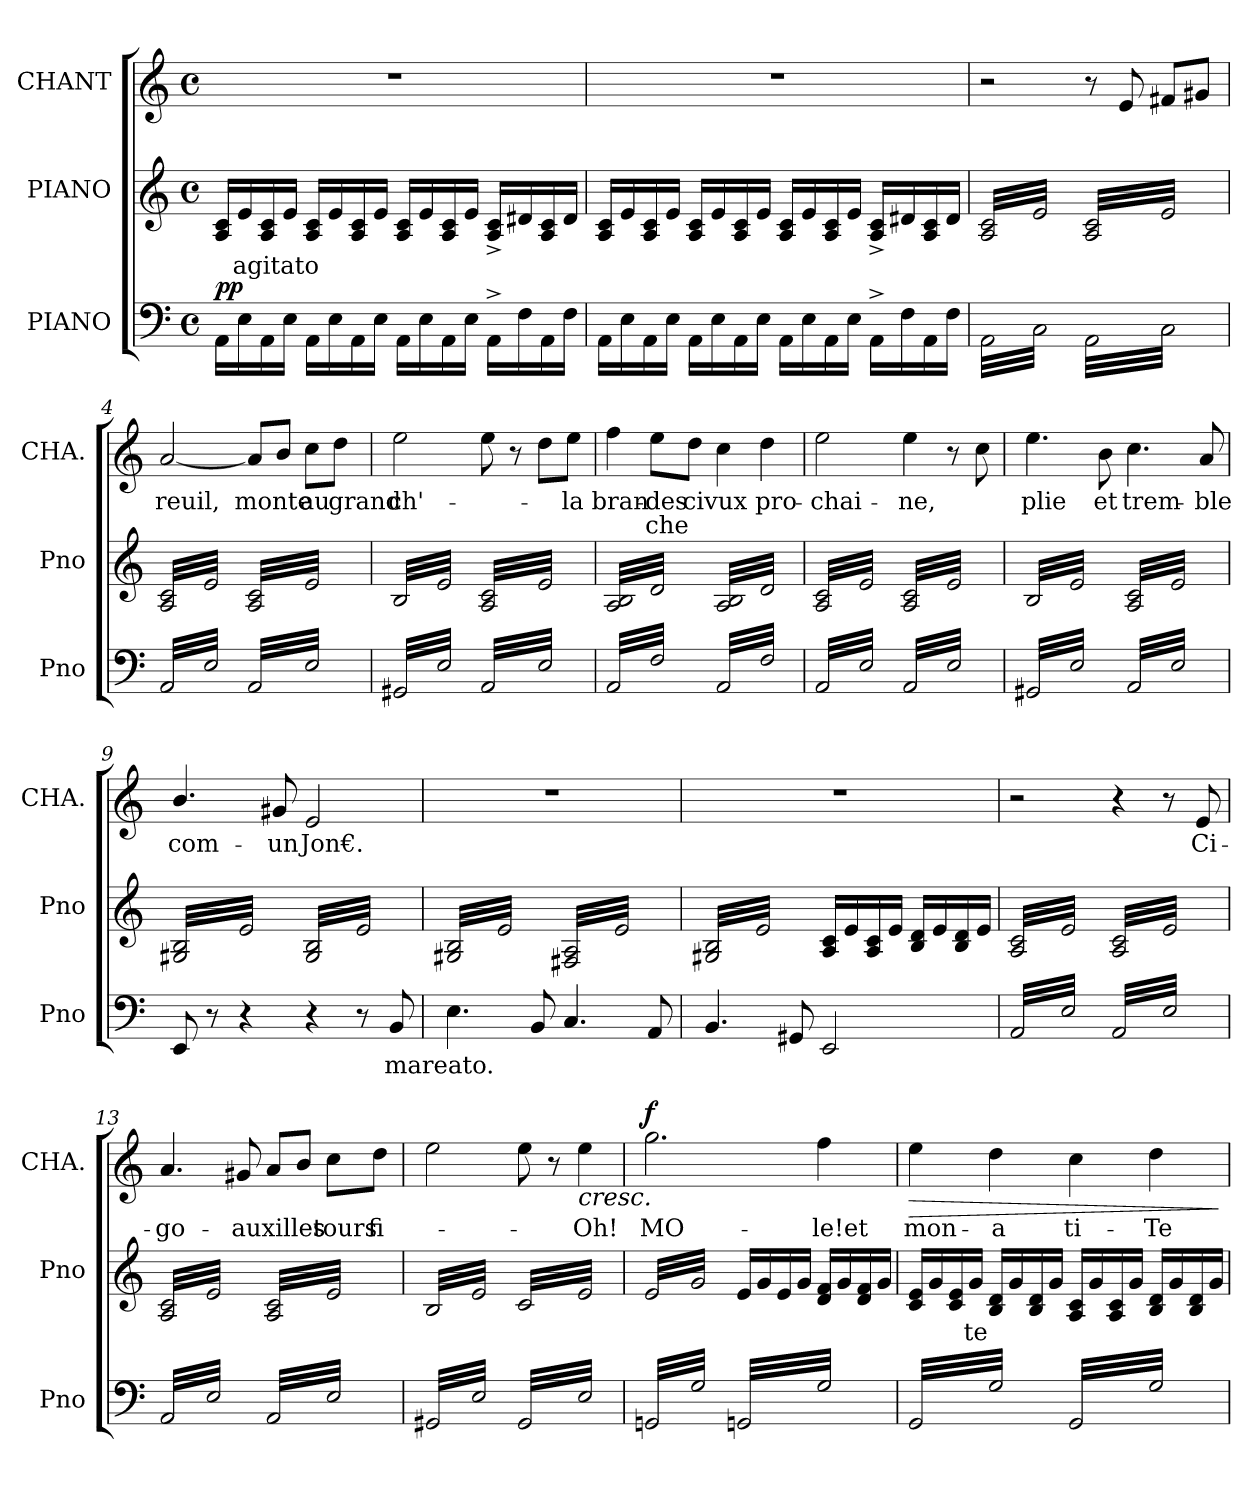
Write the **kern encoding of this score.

**kern	**text	**dynam	**kern	**text	**kern	**text	**text	**dynam
*part3	*part3	*part3	*part2	*part2	*part1	*part1	*part1	*part1
*staff3	*staff3	*staff3	*staff2	*staff2	*staff1	*staff1	*staff1	*staff1
*I"PIANO	*	*	*I"PIANO	*	*I"CHANT	*	*	*
*I'Pno	*	*	*I'Pno	*	*I'CHA.	*	*	*
*clefF4	*	*	*clefG2	*	*clefG2	*	*	*
*k[]	*	*	*k[]	*	*k[]	*	*	*
*M4/4	*	*	*M4/4	*	*M4/4	*	*	*
*met(c)	*	*	*met(c)	*	*met(c)	*	*	*
=1	=1	=1	=1	=1	=1	=1	=1	=1
!	!	!LO:DY:a	!	!	!	!	!	!
16AA\LL	.	pp	16A/ 16c/LL	.	1r	.	.	.
!	!	!	!	!LO:LY:b	!	!	!	!
16E\	.	.	16e/	agitato	.	.	.	.
16AA\	.	.	16A/ 16c/	.	.	.	.	.
16E\JJ	.	.	16e/JJ	.	.	.	.	.
16AA\LL	.	.	16A/ 16c/LL	.	.	.	.	.
16E\	.	.	16e/	.	.	.	.	.
16AA\	.	.	16A/ 16c/	.	.	.	.	.
16E\JJ	.	.	16e/JJ	.	.	.	.	.
16AA\LL	.	.	16A/ 16c/LL	.	.	.	.	.
16E\	.	.	16e/	.	.	.	.	.
16AA\	.	.	16A/ 16c/	.	.	.	.	.
16E\JJ	.	.	16e/JJ	.	.	.	.	.
16AA^\LL	.	.	16A/^ 16c/^LL	.	.	.	.	.
16F\	.	.	16d#X/	.	.	.	.	.
16AA\	.	.	16A/ 16c/	.	.	.	.	.
16F\JJ	.	.	16d#/JJ	.	.	.	.	.
=2	=2	=2	=2	=2	=2	=2	=2	=2
16AA\LL	.	.	16A/ 16c/LL	.	1r	.	.	.
16E\	.	.	16e/	.	.	.	.	.
16AA\	.	.	16A/ 16c/	.	.	.	.	.
16E\JJ	.	.	16e/JJ	.	.	.	.	.
16AA\LL	.	.	16A/ 16c/LL	.	.	.	.	.
16E\	.	.	16e/	.	.	.	.	.
16AA\	.	.	16A/ 16c/	.	.	.	.	.
16E\JJ	.	.	16e/JJ	.	.	.	.	.
16AA\LL	.	.	16A/ 16c/LL	.	.	.	.	.
16E\	.	.	16e/	.	.	.	.	.
16AA\	.	.	16A/ 16c/	.	.	.	.	.
16E\JJ	.	.	16e/JJ	.	.	.	.	.
16AA^\LL	.	.	16A/^ 16c/^LL	.	.	.	.	.
16F\	.	.	16d#X/	.	.	.	.	.
16AA\	.	.	16A/ 16c/	.	.	.	.	.
16F\JJ	.	.	16d#/JJ	.	.	.	.	.
=3	=3	=3	=3	=3	=3	=3	=3	=3
*tremolo	*	*	*	*	*	*	*	*
*	*	*	*tremolo	*	*	*	*	*
32AA\LLL	.	.	32A/ 32c/LLL	.	2r	.	.	.
32C\	.	.	32e/	.	.	.	.	.
32AA\	.	.	32A/ 32c/	.	.	.	.	.
32C\	.	.	32e/	.	.	.	.	.
32AA\	.	.	32A/ 32c/	.	.	.	.	.
32C\	.	.	32e/	.	.	.	.	.
32AA\	.	.	32A/ 32c/	.	.	.	.	.
32C\	.	.	32e/	.	.	.	.	.
32AA\	.	.	32A/ 32c/	.	.	.	.	.
32C\	.	.	32e/	.	.	.	.	.
32AA\	.	.	32A/ 32c/	.	.	.	.	.
32C\	.	.	32e/	.	.	.	.	.
32AA\	.	.	32A/ 32c/	.	.	.	.	.
32C\	.	.	32e/	.	.	.	.	.
32AA\	.	.	32A/ 32c/	.	.	.	.	.
32C\JJJ	.	.	32e/JJJ	.	.	.	.	.
32AA\LLL	.	.	32A/ 32c/LLL	.	8r	.	.	.
32C\	.	.	32e/	.	.	.	.	.
32AA\	.	.	32A/ 32c/	.	.	.	.	.
32C\	.	.	32e/	.	.	.	.	.
32AA\	.	.	32A/ 32c/	.	8e/	.	.	.
32C\	.	.	32e/	.	.	.	.	.
32AA\	.	.	32A/ 32c/	.	.	.	.	.
32C\	.	.	32e/	.	.	.	.	.
32AA\	.	.	32A/ 32c/	.	8f#X/L	.	.	.
32C\	.	.	32e/	.	.	.	.	.
32AA\	.	.	32A/ 32c/	.	.	.	.	.
32C\	.	.	32e/	.	.	.	.	.
32AA\	.	.	32A/ 32c/	.	8g#X/J	.	.	.
32C\	.	.	32e/	.	.	.	.	.
32AA\	.	.	32A/ 32c/	.	.	.	.	.
32C\JJJ	.	.	32e/JJJ	.	.	.	.	.
!!LO:LB:g=z
=4	=4	=4	=4	=4	=4	=4	=4	=4
!	!	!	!	!	!	!LO:LY:b	!	!
32AA/LLL	.	.	32A/ 32c/LLL	.	[2a/	-reuil,	.	.
32E\	.	.	32e/	.	.	.	.	.
32AA/	.	.	32A/ 32c/	.	.	.	.	.
32E\	.	.	32e/	.	.	.	.	.
32AA/	.	.	32A/ 32c/	.	.	.	.	.
32E\	.	.	32e/	.	.	.	.	.
32AA/	.	.	32A/ 32c/	.	.	.	.	.
32E\	.	.	32e/	.	.	.	.	.
32AA/	.	.	32A/ 32c/	.	.	.	.	.
32E\	.	.	32e/	.	.	.	.	.
32AA/	.	.	32A/ 32c/	.	.	.	.	.
32E\	.	.	32e/	.	.	.	.	.
32AA/	.	.	32A/ 32c/	.	.	.	.	.
32E\	.	.	32e/	.	.	.	.	.
32AA/	.	.	32A/ 32c/	.	.	.	.	.
32E\JJJ	.	.	32e/JJJ	.	.	.	.	.
!	!	!	!	!	!	!LO:LY:b	!	!
32AA/LLL	.	.	32A/ 32c/LLL	.	8a/L]	monte	.	.
32E\	.	.	32e/	.	.	.	.	.
32AA/	.	.	32A/ 32c/	.	.	.	.	.
32E\	.	.	32e/	.	.	.	.	.
32AA/	.	.	32A/ 32c/	.	8b/J	.	.	.
32E\	.	.	32e/	.	.	.	.	.
32AA/	.	.	32A/ 32c/	.	.	.	.	.
32E\	.	.	32e/	.	.	.	.	.
!	!	!	!	!	!	!LO:LY:b	!	!
32AA/	.	.	32A/ 32c/	.	8cc\L	au	.	.
32E\	.	.	32e/	.	.	.	.	.
32AA/	.	.	32A/ 32c/	.	.	.	.	.
32E\	.	.	32e/	.	.	.	.	.
!	!	!	!	!	!	!LO:LY:b	!	!
32AA/	.	.	32A/ 32c/	.	8dd\J	grand	.	.
32E\	.	.	32e/	.	.	.	.	.
32AA/	.	.	32A/ 32c/	.	.	.	.	.
32E\JJJ	.	.	32e/JJJ	.	.	.	.	.
=5	=5	=5	=5	=5	=5	=5	=5	=5
!	!	!	!	!	!	!LO:LY:b	!	!
32GG#X/LLL	.	.	32B/LLL	.	2ee\	ch'-	.	.
32E\	.	.	32e/	.	.	.	.	.
32GG#X/	.	.	32B/	.	.	.	.	.
32E\	.	.	32e/	.	.	.	.	.
32GG#X/	.	.	32B/	.	.	.	.	.
32E\	.	.	32e/	.	.	.	.	.
32GG#X/	.	.	32B/	.	.	.	.	.
32E\	.	.	32e/	.	.	.	.	.
32GG#X/	.	.	32B/	.	.	.	.	.
32E\	.	.	32e/	.	.	.	.	.
32GG#X/	.	.	32B/	.	.	.	.	.
32E\	.	.	32e/	.	.	.	.	.
32GG#X/	.	.	32B/	.	.	.	.	.
32E\	.	.	32e/	.	.	.	.	.
32GG#X/	.	.	32B/	.	.	.	.	.
32E\JJJ	.	.	32e/JJJ	.	.	.	.	.
32AA/LLL	.	.	32A/ 32c/LLL	.	8ee\	.	.	.
32E\	.	.	32e/	.	.	.	.	.
32AA/	.	.	32A/ 32c/	.	.	.	.	.
32E\	.	.	32e/	.	.	.	.	.
32AA/	.	.	32A/ 32c/	.	8r	.	.	.
32E\	.	.	32e/	.	.	.	.	.
32AA/	.	.	32A/ 32c/	.	.	.	.	.
32E\	.	.	32e/	.	.	.	.	.
32AA/	.	.	32A/ 32c/	.	8dd\L	.	.	.
32E\	.	.	32e/	.	.	.	.	.
32AA/	.	.	32A/ 32c/	.	.	.	.	.
32E\	.	.	32e/	.	.	.	.	.
!	!	!	!	!	!	!LO:LY:b	!	!
32AA/	.	.	32A/ 32c/	.	8ee\J	la	.	.
32E\	.	.	32e/	.	.	.	.	.
32AA/	.	.	32A/ 32c/	.	.	.	.	.
32E\JJJ	.	.	32e/JJJ	.	.	.	.	.
=6	=6	=6	=6	=6	=6	=6	=6	=6
!	!	!	!	!	!	!LO:LY:b	!	!
32AA/LLL	.	.	32A/ 32B/LLL	.	4ff\	bran-	.	.
32F\	.	.	32d/	.	.	.	.	.
32AA/	.	.	32A/ 32B/	.	.	.	.	.
32F\	.	.	32d/	.	.	.	.	.
32AA/	.	.	32A/ 32B/	.	.	.	.	.
32F\	.	.	32d/	.	.	.	.	.
32AA/	.	.	32A/ 32B/	.	.	.	.	.
32F\	.	.	32d/	.	.	.	.	.
!	!	!	!	!	!	!LO:LY:b	!LO:LY:b	!
32AA/	.	.	32A/ 32B/	.	8ee\L	-des	che	.
32F\	.	.	32d/	.	.	.	.	.
32AA/	.	.	32A/ 32B/	.	.	.	.	.
32F\	.	.	32d/	.	.	.	.	.
!	!	!	!	!	!	!LO:LY:b	!	!
32AA/	.	.	32A/ 32B/	.	8dd\J	civux	.	.
32F\	.	.	32d/	.	.	.	.	.
32AA/	.	.	32A/ 32B/	.	.	.	.	.
32F\JJJ	.	.	32d/JJJ	.	.	.	.	.
32AA/LLL	.	.	32A/ 32B/LLL	.	4cc\	.	.	.
32F\	.	.	32d/	.	.	.	.	.
32AA/	.	.	32A/ 32B/	.	.	.	.	.
32F\	.	.	32d/	.	.	.	.	.
32AA/	.	.	32A/ 32B/	.	.	.	.	.
32F\	.	.	32d/	.	.	.	.	.
32AA/	.	.	32A/ 32B/	.	.	.	.	.
32F\	.	.	32d/	.	.	.	.	.
!	!	!	!	!	!	!LO:LY:b	!	!
32AA/	.	.	32A/ 32B/	.	4dd\	pro-	.	.
32F\	.	.	32d/	.	.	.	.	.
32AA/	.	.	32A/ 32B/	.	.	.	.	.
32F\	.	.	32d/	.	.	.	.	.
32AA/	.	.	32A/ 32B/	.	.	.	.	.
32F\	.	.	32d/	.	.	.	.	.
32AA/	.	.	32A/ 32B/	.	.	.	.	.
32F\JJJ	.	.	32d/JJJ	.	.	.	.	.
=7	=7	=7	=7	=7	=7	=7	=7	=7
!	!	!	!	!	!	!LO:LY:b	!	!
32AA/LLL	.	.	32A/ 32c/LLL	.	2ee\	-chai-	.	.
32E\	.	.	32e/	.	.	.	.	.
32AA/	.	.	32A/ 32c/	.	.	.	.	.
32E\	.	.	32e/	.	.	.	.	.
32AA/	.	.	32A/ 32c/	.	.	.	.	.
32E\	.	.	32e/	.	.	.	.	.
32AA/	.	.	32A/ 32c/	.	.	.	.	.
32E\	.	.	32e/	.	.	.	.	.
32AA/	.	.	32A/ 32c/	.	.	.	.	.
32E\	.	.	32e/	.	.	.	.	.
32AA/	.	.	32A/ 32c/	.	.	.	.	.
32E\	.	.	32e/	.	.	.	.	.
32AA/	.	.	32A/ 32c/	.	.	.	.	.
32E\	.	.	32e/	.	.	.	.	.
32AA/	.	.	32A/ 32c/	.	.	.	.	.
32E\JJJ	.	.	32e/JJJ	.	.	.	.	.
!	!	!	!	!	!	!LO:LY:b	!	!
32AA/LLL	.	.	32A/ 32c/LLL	.	4ee\	-ne,	.	.
32E\	.	.	32e/	.	.	.	.	.
32AA/	.	.	32A/ 32c/	.	.	.	.	.
32E\	.	.	32e/	.	.	.	.	.
32AA/	.	.	32A/ 32c/	.	.	.	.	.
32E\	.	.	32e/	.	.	.	.	.
32AA/	.	.	32A/ 32c/	.	.	.	.	.
32E\	.	.	32e/	.	.	.	.	.
32AA/	.	.	32A/ 32c/	.	8r	.	.	.
32E\	.	.	32e/	.	.	.	.	.
32AA/	.	.	32A/ 32c/	.	.	.	.	.
32E\	.	.	32e/	.	.	.	.	.
32AA/	.	.	32A/ 32c/	.	8cc\	.	.	.
32E\	.	.	32e/	.	.	.	.	.
32AA/	.	.	32A/ 32c/	.	.	.	.	.
32E\JJJ	.	.	32e/JJJ	.	.	.	.	.
!!LO:LB:g=z
=8	=8	=8	=8	=8	=8	=8	=8	=8
!	!	!	!	!	!	!LO:LY:b	!	!
32GG#X/LLL	.	.	32B/LLL	.	4.ee\	plie	.	.
32E\	.	.	32e/	.	.	.	.	.
32GG#X/	.	.	32B/	.	.	.	.	.
32E\	.	.	32e/	.	.	.	.	.
32GG#X/	.	.	32B/	.	.	.	.	.
32E\	.	.	32e/	.	.	.	.	.
32GG#X/	.	.	32B/	.	.	.	.	.
32E\	.	.	32e/	.	.	.	.	.
32GG#X/	.	.	32B/	.	.	.	.	.
32E\	.	.	32e/	.	.	.	.	.
32GG#X/	.	.	32B/	.	.	.	.	.
32E\	.	.	32e/	.	.	.	.	.
!	!	!	!	!	!	!LO:LY:b	!	!
32GG#X/	.	.	32B/	.	8b\	et	.	.
32E\	.	.	32e/	.	.	.	.	.
32GG#X/	.	.	32B/	.	.	.	.	.
32E\JJJ	.	.	32e/JJJ	.	.	.	.	.
!	!	!	!	!	!	!LO:LY:b	!	!
32AA/LLL	.	.	32A/ 32c/LLL	.	4.cc\	trem-	.	.
32E\	.	.	32e/	.	.	.	.	.
32AA/	.	.	32A/ 32c/	.	.	.	.	.
32E\	.	.	32e/	.	.	.	.	.
32AA/	.	.	32A/ 32c/	.	.	.	.	.
32E\	.	.	32e/	.	.	.	.	.
32AA/	.	.	32A/ 32c/	.	.	.	.	.
32E\	.	.	32e/	.	.	.	.	.
32AA/	.	.	32A/ 32c/	.	.	.	.	.
32E\	.	.	32e/	.	.	.	.	.
32AA/	.	.	32A/ 32c/	.	.	.	.	.
32E\	.	.	32e/	.	.	.	.	.
!	!	!	!	!	!	!LO:LY:b	!	!
32AA/	.	.	32A/ 32c/	.	8a/	-ble	.	.
32E\	.	.	32e/	.	.	.	.	.
32AA/	.	.	32A/ 32c/	.	.	.	.	.
32E\JJJ	.	.	32e/JJJ	.	.	.	.	.
*Xtremolo	*	*	*	*	*	*	*	*
=9	=9	=9	=9	=9	=9	=9	=9	=9
!	!	!	!	!	!	!LO:LY:b	!	!
8EE/	.	.	32G#X/ 32B/LLL	.	4.b/	com-	.	.
.	.	.	32e/	.	.	.	.	.
.	.	.	32G#X/ 32B/	.	.	.	.	.
.	.	.	32e/	.	.	.	.	.
8r	.	.	32G#X/ 32B/	.	.	.	.	.
.	.	.	32e/	.	.	.	.	.
.	.	.	32G#X/ 32B/	.	.	.	.	.
.	.	.	32e/	.	.	.	.	.
4r	.	.	32G#X/ 32B/	.	.	.	.	.
.	.	.	32e/	.	.	.	.	.
.	.	.	32G#X/ 32B/	.	.	.	.	.
.	.	.	32e/	.	.	.	.	.
!	!	!	!	!	!	!LO:LY:b	!	!
.	.	.	32G#X/ 32B/	.	8g#X/	-un	.	.
.	.	.	32e/	.	.	.	.	.
.	.	.	32G#X/ 32B/	.	.	.	.	.
.	.	.	32e/JJJ	.	.	.	.	.
!	!	!	!	!	!	!LO:LY:b	!	!
4r	.	.	32G#/ 32B/LLL	.	2e/	Jon€.	.	.
.	.	.	32e/	.	.	.	.	.
.	.	.	32G#/ 32B/	.	.	.	.	.
.	.	.	32e/	.	.	.	.	.
.	.	.	32G#/ 32B/	.	.	.	.	.
.	.	.	32e/	.	.	.	.	.
.	.	.	32G#/ 32B/	.	.	.	.	.
.	.	.	32e/	.	.	.	.	.
8r	.	.	32G#/ 32B/	.	.	.	.	.
.	.	.	32e/	.	.	.	.	.
.	.	.	32G#/ 32B/	.	.	.	.	.
.	.	.	32e/	.	.	.	.	.
!	!LO:LY:b	!	!	!	!	!	!	!
8BB/	mareato.	.	32G#/ 32B/	.	.	.	.	.
.	.	.	32e/	.	.	.	.	.
.	.	.	32G#/ 32B/	.	.	.	.	.
.	.	.	32e/JJJ	.	.	.	.	.
=10	=10	=10	=10	=10	=10	=10	=10	=10
4.E\	.	.	32G#X/ 32B/LLL	.	1r	.	.	.
.	.	.	32e/	.	.	.	.	.
.	.	.	32G#X/ 32B/	.	.	.	.	.
.	.	.	32e/	.	.	.	.	.
.	.	.	32G#X/ 32B/	.	.	.	.	.
.	.	.	32e/	.	.	.	.	.
.	.	.	32G#X/ 32B/	.	.	.	.	.
.	.	.	32e/	.	.	.	.	.
.	.	.	32G#X/ 32B/	.	.	.	.	.
.	.	.	32e/	.	.	.	.	.
.	.	.	32G#X/ 32B/	.	.	.	.	.
.	.	.	32e/	.	.	.	.	.
8BB/	.	.	32G#X/ 32B/	.	.	.	.	.
.	.	.	32e/	.	.	.	.	.
.	.	.	32G#X/ 32B/	.	.	.	.	.
.	.	.	32e/JJJ	.	.	.	.	.
4.C/	.	.	32F#X/ 32A/LLL	.	.	.	.	.
.	.	.	32e/	.	.	.	.	.
.	.	.	32F#X/ 32A/	.	.	.	.	.
.	.	.	32e/	.	.	.	.	.
.	.	.	32F#X/ 32A/	.	.	.	.	.
.	.	.	32e/	.	.	.	.	.
.	.	.	32F#X/ 32A/	.	.	.	.	.
.	.	.	32e/	.	.	.	.	.
.	.	.	32F#X/ 32A/	.	.	.	.	.
.	.	.	32e/	.	.	.	.	.
.	.	.	32F#X/ 32A/	.	.	.	.	.
.	.	.	32e/	.	.	.	.	.
8AA/	.	.	32F#X/ 32A/	.	.	.	.	.
.	.	.	32e/	.	.	.	.	.
.	.	.	32F#X/ 32A/	.	.	.	.	.
.	.	.	32e/JJJ	.	.	.	.	.
=11	=11	=11	=11	=11	=11	=11	=11	=11
4.BB/	.	.	32G#X/ 32B/LLL	.	1r	.	.	.
.	.	.	32e/	.	.	.	.	.
.	.	.	32G#X/ 32B/	.	.	.	.	.
.	.	.	32e/	.	.	.	.	.
.	.	.	32G#X/ 32B/	.	.	.	.	.
.	.	.	32e/	.	.	.	.	.
.	.	.	32G#X/ 32B/	.	.	.	.	.
.	.	.	32e/	.	.	.	.	.
.	.	.	32G#X/ 32B/	.	.	.	.	.
.	.	.	32e/	.	.	.	.	.
.	.	.	32G#X/ 32B/	.	.	.	.	.
.	.	.	32e/	.	.	.	.	.
8GG#X/	.	.	32G#X/ 32B/	.	.	.	.	.
.	.	.	32e/	.	.	.	.	.
.	.	.	32G#X/ 32B/	.	.	.	.	.
.	.	.	32e/JJJ	.	.	.	.	.
*	*	*	*Xtremolo	*	*	*	*	*
2EE/	.	.	16A/ 16c/LL	.	.	.	.	.
.	.	.	.	.	.	.	.	.
.	.	.	16e/	.	.	.	.	.
.	.	.	.	.	.	.	.	.
.	.	.	16A/ 16c/	.	.	.	.	.
.	.	.	.	.	.	.	.	.
.	.	.	16e/JJ	.	.	.	.	.
.	.	.	.	.	.	.	.	.
.	.	.	16B/ 16d/LL	.	.	.	.	.
.	.	.	16e/	.	.	.	.	.
.	.	.	16B/ 16d/	.	.	.	.	.
.	.	.	16e/JJ	.	.	.	.	.
!!LO:LB:g=z
=12	=12	=12	=12	=12	=12	=12	=12	=12
*tremolo	*	*	*	*	*	*	*	*
*	*	*	*tremolo	*	*	*	*	*
32AA/LLL	.	.	32A/ 32c/LLL	.	2r	.	.	.
32E\	.	.	32e/	.	.	.	.	.
32AA/	.	.	32A/ 32c/	.	.	.	.	.
32E\	.	.	32e/	.	.	.	.	.
32AA/	.	.	32A/ 32c/	.	.	.	.	.
32E\	.	.	32e/	.	.	.	.	.
32AA/	.	.	32A/ 32c/	.	.	.	.	.
32E\	.	.	32e/	.	.	.	.	.
32AA/	.	.	32A/ 32c/	.	.	.	.	.
32E\	.	.	32e/	.	.	.	.	.
32AA/	.	.	32A/ 32c/	.	.	.	.	.
32E\	.	.	32e/	.	.	.	.	.
32AA/	.	.	32A/ 32c/	.	.	.	.	.
32E\	.	.	32e/	.	.	.	.	.
32AA/	.	.	32A/ 32c/	.	.	.	.	.
32E\JJJ	.	.	32e/JJJ	.	.	.	.	.
32AA/LLL	.	.	32A/ 32c/LLL	.	4r	.	.	.
32E\	.	.	32e/	.	.	.	.	.
32AA/	.	.	32A/ 32c/	.	.	.	.	.
32E\	.	.	32e/	.	.	.	.	.
32AA/	.	.	32A/ 32c/	.	.	.	.	.
32E\	.	.	32e/	.	.	.	.	.
32AA/	.	.	32A/ 32c/	.	.	.	.	.
32E\	.	.	32e/	.	.	.	.	.
32AA/	.	.	32A/ 32c/	.	8r	.	.	.
32E\	.	.	32e/	.	.	.	.	.
32AA/	.	.	32A/ 32c/	.	.	.	.	.
32E\	.	.	32e/	.	.	.	.	.
!	!	!	!	!	!	!LO:LY:b	!	!
32AA/	.	.	32A/ 32c/	.	8e/	Ci-	.	.
32E\	.	.	32e/	.	.	.	.	.
32AA/	.	.	32A/ 32c/	.	.	.	.	.
32E\JJJ	.	.	32e/JJJ	.	.	.	.	.
=13	=13	=13	=13	=13	=13	=13	=13	=13
!	!	!	!	!	!	!LO:LY:b	!	!
32AA/LLL	.	.	32A/ 32c/LLL	.	4.a/	-go-	.	.
32E\	.	.	32e/	.	.	.	.	.
32AA/	.	.	32A/ 32c/	.	.	.	.	.
32E\	.	.	32e/	.	.	.	.	.
32AA/	.	.	32A/ 32c/	.	.	.	.	.
32E\	.	.	32e/	.	.	.	.	.
32AA/	.	.	32A/ 32c/	.	.	.	.	.
32E\	.	.	32e/	.	.	.	.	.
32AA/	.	.	32A/ 32c/	.	.	.	.	.
32E\	.	.	32e/	.	.	.	.	.
32AA/	.	.	32A/ 32c/	.	.	.	.	.
32E\	.	.	32e/	.	.	.	.	.
!	!	!	!	!	!	!LO:LY:b	!	!
32AA/	.	.	32A/ 32c/	.	8g#X/	-auxilles	.	.
32E\	.	.	32e/	.	.	.	.	.
32AA/	.	.	32A/ 32c/	.	.	.	.	.
32E\JJJ	.	.	32e/JJJ	.	.	.	.	.
32AA/LLL	.	.	32A/ 32c/LLL	.	8a/L	.	.	.
32E\	.	.	32e/	.	.	.	.	.
32AA/	.	.	32A/ 32c/	.	.	.	.	.
32E\	.	.	32e/	.	.	.	.	.
32AA/	.	.	32A/ 32c/	.	8b/J	.	.	.
32E\	.	.	32e/	.	.	.	.	.
32AA/	.	.	32A/ 32c/	.	.	.	.	.
32E\	.	.	32e/	.	.	.	.	.
!	!	!	!	!	!	!LO:LY:b	!	!
32AA/	.	.	32A/ 32c/	.	8cc\L	tours	.	.
32E\	.	.	32e/	.	.	.	.	.
32AA/	.	.	32A/ 32c/	.	.	.	.	.
32E\	.	.	32e/	.	.	.	.	.
!	!	!	!	!	!	!LO:LY:b	!	!
32AA/	.	.	32A/ 32c/	.	8dd\J	fi-	.	.
32E\	.	.	32e/	.	.	.	.	.
32AA/	.	.	32A/ 32c/	.	.	.	.	.
32E\JJJ	.	.	32e/JJJ	.	.	.	.	.
=14	=14	=14	=14	=14	=14	=14	=14	=14
32GG#X/LLL	.	.	32B/LLL	.	2ee\	.	.	.
32E\	.	.	32e/	.	.	.	.	.
32GG#X/	.	.	32B/	.	.	.	.	.
32E\	.	.	32e/	.	.	.	.	.
32GG#X/	.	.	32B/	.	.	.	.	.
32E\	.	.	32e/	.	.	.	.	.
32GG#X/	.	.	32B/	.	.	.	.	.
32E\	.	.	32e/	.	.	.	.	.
32GG#X/	.	.	32B/	.	.	.	.	.
32E\	.	.	32e/	.	.	.	.	.
32GG#X/	.	.	32B/	.	.	.	.	.
32E\	.	.	32e/	.	.	.	.	.
32GG#X/	.	.	32B/	.	.	.	.	.
32E\	.	.	32e/	.	.	.	.	.
32GG#X/	.	.	32B/	.	.	.	.	.
32E\JJJ	.	.	32e/JJJ	.	.	.	.	.
32GG#/LLL	.	.	32c/LLL	.	8ee\	.	.	.
32E\	.	.	32e/	.	.	.	.	.
32GG#/	.	.	32c/	.	.	.	.	.
32E\	.	.	32e/	.	.	.	.	.
32GG#/	.	.	32c/	.	8r	.	.	.
32E\	.	.	32e/	.	.	.	.	.
32GG#/	.	.	32c/	.	.	.	.	.
32E\	.	.	32e/	.	.	.	.	.
!	!	!	!	!	!	!LO:LY:b	!	!LO:HP:b
32GG#/	.	.	32c/	.	4ee\	-Oh!	.	<
32E\	.	.	32e/	.	.	.	.	.
32GG#/	.	.	32c/	.	.	.	.	.
32E\	.	.	32e/	.	.	.	.	.
32GG#/	.	.	32c/	.	.	.	.	.
32E\	.	.	32e/	.	.	.	.	.
32GG#/	.	.	32c/	.	.	.	.	.
32E\JJJ	.	.	32e/JJJ	.	.	.	.	.
=15	=15	=15	=15	=15	=15	=15	=15	=15
!	!	!	!	!	!	!LO:LY:b	!	!LO:DY:b
32GGn/LLL	.	.	32e/LLL	.	2.gg\	MO-	.	f
32G\	.	.	32g/	.	.	.	.	.
32GGn/	.	.	32e/	.	.	.	.	.
32G\	.	.	32g/	.	.	.	.	.
32GGn/	.	.	32e/	.	.	.	.	.
32G\	.	.	32g/	.	.	.	.	.
32GGn/	.	.	32e/	.	.	.	.	.
32G\	.	.	32g/	.	.	.	.	.
32GGn/	.	.	32e/	.	.	.	.	.
32G\	.	.	32g/	.	.	.	.	.
32GGn/	.	.	32e/	.	.	.	.	.
32G\	.	.	32g/	.	.	.	.	.
32GGn/	.	.	32e/	.	.	.	.	.
32G\	.	.	32g/	.	.	.	.	.
32GGn/	.	.	32e/	.	.	.	.	.
32G\JJJ	.	.	32g/JJJ	.	.	.	.	.
*	*	*	*Xtremolo	*	*	*	*	*
32GGn/LLL	.	.	16e/LL	.	.	.	.	.
32G\	.	.	.	.	.	.	.	.
32GGn/	.	.	16g/	.	.	.	.	.
32G\	.	.	.	.	.	.	.	.
32GGn/	.	.	16e/	.	.	.	.	.
32G\	.	.	.	.	.	.	.	.
32GGn/	.	.	16g/JJ	.	.	.	.	.
32G\	.	.	.	.	.	.	.	.
!	!	!	!	!	!	!LO:LY:b	!	!
32GGn/	.	.	16d/ 16f/LL	.	4ff\	-le!et	.	[
32G\	.	.	.	.	.	.	.	.
32GGn/	.	.	16g/	.	.	.	.	.
32G\	.	.	.	.	.	.	.	.
32GGn/	.	.	16d/ 16f/	.	.	.	.	.
32G\	.	.	.	.	.	.	.	.
32GGn/	.	.	16g/JJ	.	.	.	.	.
32G\JJJ	.	.	.	.	.	.	.	.
!!LO:LB:g=z
=16	=16	=16	=16	=16	=16	=16	=16	=16
!	!	!	!	!	!	!LO:LY:b	!	!LO:HP:b
32GG/LLL	.	.	16c/ 16e/LL	.	4ee\	mon-	.	>
32G\	.	.	.	.	.	.	.	.
32GG/	.	.	16g/	.	.	.	.	.
32G\	.	.	.	.	.	.	.	.
32GG/	.	.	16c/ 16e/	.	.	.	.	.
32G\	.	.	.	.	.	.	.	.
!	!	!	!	!LO:LY:b	!	!	!	!
32GG/	.	.	16g/JJ	te	.	.	.	.
32G\	.	.	.	.	.	.	.	.
!	!	!	!	!	!	!LO:LY:b	!	!
32GG/	.	.	16B/ 16d/LL	.	4dd\	-a	.	.
32G\	.	.	.	.	.	.	.	.
32GG/	.	.	16g/	.	.	.	.	.
32G\	.	.	.	.	.	.	.	.
32GG/	.	.	16B/ 16d/	.	.	.	.	.
32G\	.	.	.	.	.	.	.	.
32GG/	.	.	16g/JJ	.	.	.	.	.
32G\JJJ	.	.	.	.	.	.	.	.
!	!	!	!	!	!	!LO:LY:b	!	!
32GG/LLL	.	.	16A/ 16c/LL	.	4cc\	ti-	.	.
32G\	.	.	.	.	.	.	.	.
32GG/	.	.	16g/	.	.	.	.	.
32G\	.	.	.	.	.	.	.	.
32GG/	.	.	16A/ 16c/	.	.	.	.	.
32G\	.	.	.	.	.	.	.	.
32GG/	.	.	16g/JJ	.	.	.	.	.
32G\	.	.	.	.	.	.	.	.
!	!	!	!	!	!	!LO:LY:b	!	!
32GG/	.	.	16B/ 16d/LL	.	4dd\	-Te	.	.
32G\	.	.	.	.	.	.	.	.
32GG/	.	.	16g/	.	.	.	.	.
32G\	.	.	.	.	.	.	.	.
32GG/	.	.	16B/ 16d/	.	.	.	.	.
32G\	.	.	.	.	.	.	.	.
32GG/	.	.	16g/JJ	.	.	.	.	.
32G\JJJ	.	.	.	.	.	.	.	.
*Xtremolo	*	*	*	*	*	*	*	*
.	.	.	.	.	.	.	.	]
.	.	.	.	.	.	.	.	.
.	.	.	.	.	.	.	.	.
.	.	.	.	.	.	.	.	.
.	.	.	.	.	.	.	.	.
.	.	.	.	.	.	.	.	.
.	.	.	.	.	.	.	.	.
.	.	.	.	.	.	.	.	.
=	=	=	=	=	=	=	=	=
*-	*-	*-	*-	*-	*-	*-	*-	*-
